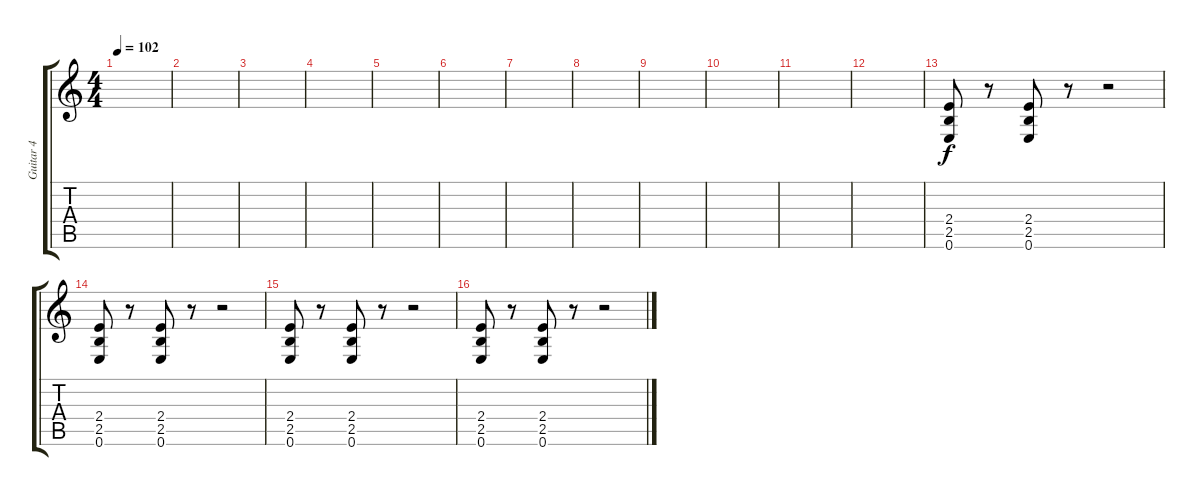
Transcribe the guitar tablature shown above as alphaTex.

\track ("Guitar 4" "Guitar 4") {instrument overdrivenguitar}
\staff {score tabs}
\tuning (E4 B3 G3 D3 A2 E2) {hide}
\ts (4 4)
\tempo 102
\clef g2
\ks c
|
|
|
|
|
|
|
|
|
|
|
|
(2.4 2.5 0.6).8 r.8 (2.4 2.5 0.6).8 r.8 r.2 |
(2.4 2.5 0.6).8 r.8 (2.4 2.5 0.6).8 r.8 r.2 |
(2.4 2.5 0.6).8 r.8 (2.4 2.5 0.6).8 r.8 r.2 |
(2.4 2.5 0.6).8 r.8 (2.4 2.5 0.6).8 r.8 r.2
